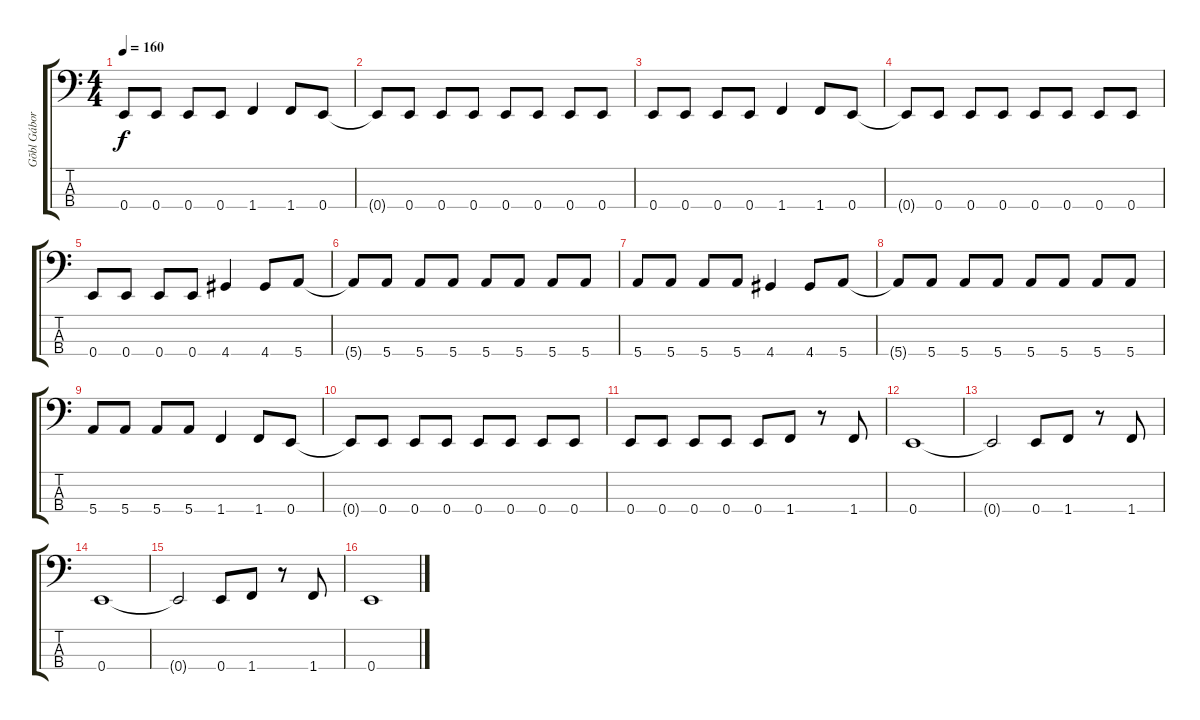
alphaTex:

\track ("Gõbl Gábor" "Gõbl Gábor") {instrument electricbassfinger}
\staff {score tabs}
\tuning (G2 D2 A1 E1) {hide}
\ts (4 4)
\tempo 160
\clef f4
\ks c
0.4.8{dy f} 0.4.8 0.4.8 0.4.8 1.4.4 1.4.8 0.4.8 |
0.4{t}.8 0.4.8 0.4.8 0.4.8 0.4.8 0.4.8 0.4.8 0.4.8 |
0.4.8 0.4.8 0.4.8 0.4.8 1.4.4 1.4.8 0.4.8 |
0.4{t}.8 0.4.8 0.4.8 0.4.8 0.4.8 0.4.8 0.4.8 0.4.8 |
0.4.8 0.4.8 0.4.8 0.4.8 4.4.4 4.4.8 5.4.8 |
5.4{t}.8 5.4.8 5.4.8 5.4.8 5.4.8 5.4.8 5.4.8 5.4.8 |
5.4.8 5.4.8 5.4.8 5.4.8 4.4.4 4.4.8 5.4.8 |
5.4{t}.8 5.4.8 5.4.8 5.4.8 5.4.8 5.4.8 5.4.8 5.4.8 |
5.4.8 5.4.8 5.4.8 5.4.8 1.4.4 1.4.8 0.4.8 |
0.4{t}.8 0.4.8 0.4.8 0.4.8 0.4.8 0.4.8 0.4.8 0.4.8 |
0.4.8 0.4.8 0.4.8 0.4.8 0.4.8 1.4.8 r.8 1.4.8 |
0.4.1 |
0.4{t}.2 0.4.8 1.4.8 r.8 1.4.8 |
0.4.1 |
0.4{t}.2 0.4.8 1.4.8 r.8 1.4.8 |
0.4.1
